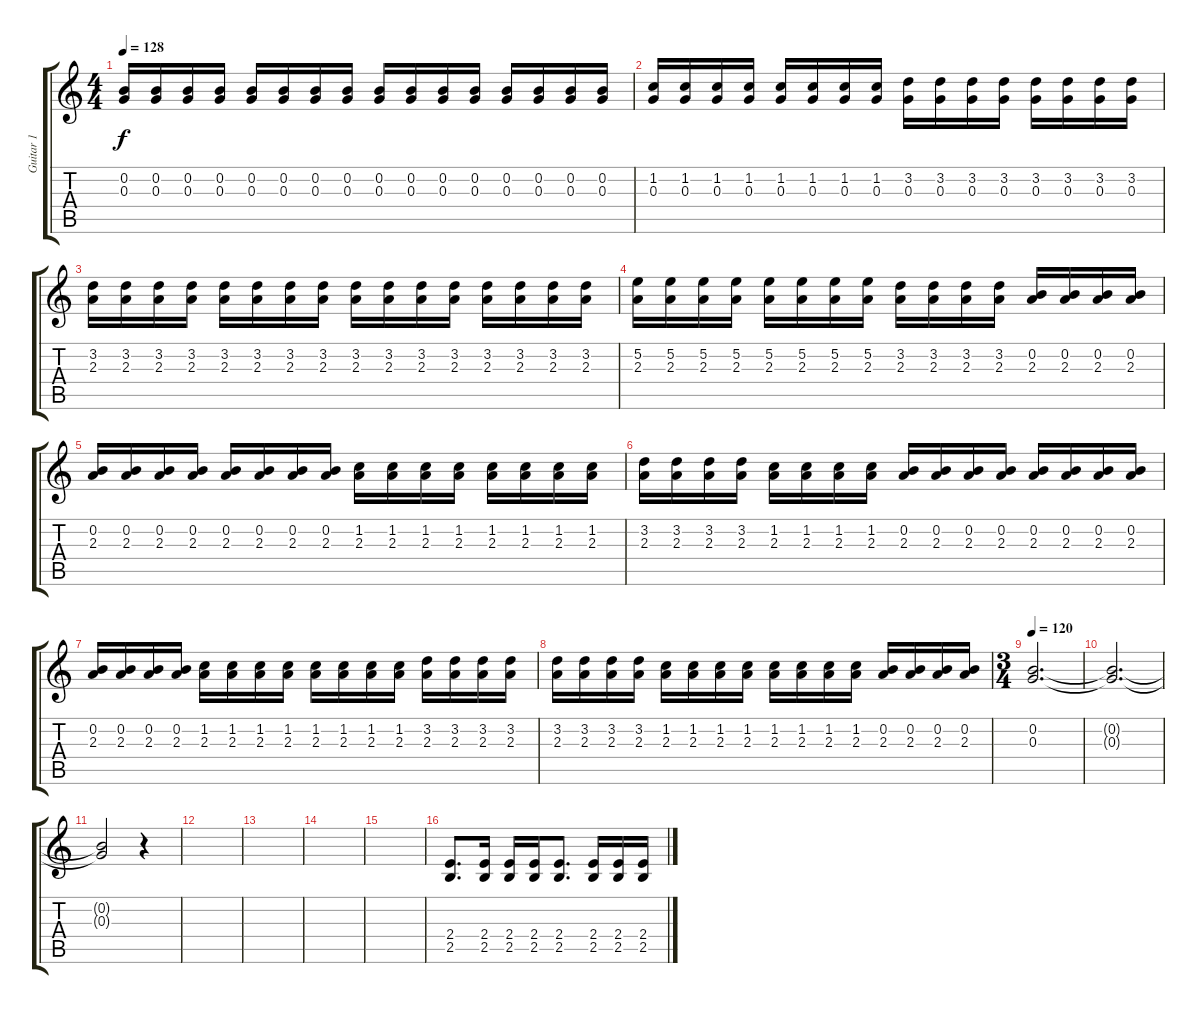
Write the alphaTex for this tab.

\track ("Guitar 1" "Guitar 1") {instrument distortionguitar}
\staff {score tabs}
\tuning (E4 B3 G3 D3 A2 E2) {hide}
\ts (4 4)
\tempo 128
\clef g2
\ks c
(0.2 0.3).16{dy f} (0.2 0.3).16 (0.2 0.3).16 (0.2 0.3).16 (0.2 0.3).16 (0.2 0.3).16 (0.2 0.3).16 (0.2 0.3).16 (0.2 0.3).16 (0.2 0.3).16 (0.2 0.3).16 (0.2 0.3).16 (0.2 0.3).16 (0.2 0.3).16 (0.2 0.3).16 (0.2 0.3).16 |
(1.2 0.3).16 (1.2 0.3).16 (1.2 0.3).16 (1.2 0.3).16 (1.2 0.3).16 (1.2 0.3).16 (1.2 0.3).16 (1.2 0.3).16 (3.2 0.3).16 (3.2 0.3).16 (3.2 0.3).16 (3.2 0.3).16 (3.2 0.3).16 (3.2 0.3).16 (3.2 0.3).16 (3.2 0.3).16 |
(3.2 2.3).16 (3.2 2.3).16 (3.2 2.3).16 (3.2 2.3).16 (3.2 2.3).16 (3.2 2.3).16 (3.2 2.3).16 (3.2 2.3).16 (3.2 2.3).16 (3.2 2.3).16 (3.2 2.3).16 (3.2 2.3).16 (3.2 2.3).16 (3.2 2.3).16 (3.2 2.3).16 (3.2 2.3).16 |
(5.2 2.3).16 (5.2 2.3).16 (5.2 2.3).16 (5.2 2.3).16 (5.2 2.3).16 (5.2 2.3).16 (5.2 2.3).16 (5.2 2.3).16 (3.2 2.3).16 (3.2 2.3).16 (3.2 2.3).16 (3.2 2.3).16 (0.2 2.3).16 (0.2 2.3).16 (0.2 2.3).16 (0.2 2.3).16 |
(0.2 2.3).16 (0.2 2.3).16 (0.2 2.3).16 (0.2 2.3).16 (0.2 2.3).16 (0.2 2.3).16 (0.2 2.3).16 (0.2 2.3).16 (1.2 2.3).16 (1.2 2.3).16 (1.2 2.3).16 (1.2 2.3).16 (1.2 2.3).16 (1.2 2.3).16 (1.2 2.3).16 (1.2 2.3).16 |
(3.2 2.3).16 (3.2 2.3).16 (3.2 2.3).16 (3.2 2.3).16 (1.2 2.3).16 (1.2 2.3).16 (1.2 2.3).16 (1.2 2.3).16 (0.2 2.3).16 (0.2 2.3).16 (0.2 2.3).16 (0.2 2.3).16 (0.2 2.3).16 (0.2 2.3).16 (0.2 2.3).16 (0.2 2.3).16 |
(0.2 2.3).16 (0.2 2.3).16 (0.2 2.3).16 (0.2 2.3).16 (1.2 2.3).16 (1.2 2.3).16 (1.2 2.3).16 (1.2 2.3).16 (1.2 2.3).16 (1.2 2.3).16 (1.2 2.3).16 (1.2 2.3).16 (3.2 2.3).16 (3.2 2.3).16 (3.2 2.3).16 (3.2 2.3).16 |
(3.2 2.3).16 (3.2 2.3).16 (3.2 2.3).16 (3.2 2.3).16 (1.2 2.3).16 (1.2 2.3).16 (1.2 2.3).16 (1.2 2.3).16 (1.2 2.3).16 (1.2 2.3).16 (1.2 2.3).16 (1.2 2.3).16 (0.2 2.3).16 (0.2 2.3).16 (0.2 2.3).16 (0.2 2.3).16 |
\ts (3 4)
\tempo 120
(0.2 0.3).2{d} |
(0.2{t} 0.3{t}).2{d} |
(0.2{t} 0.3{t}).2 r.4 |
|
|
|
|
(2.4 2.5).8{d} (2.4 2.5).16 (2.4 2.5).16 (2.4 2.5).16 (2.4 2.5).8{d} (2.4 2.5).16 (2.4 2.5).16 (2.4 2.5).16
